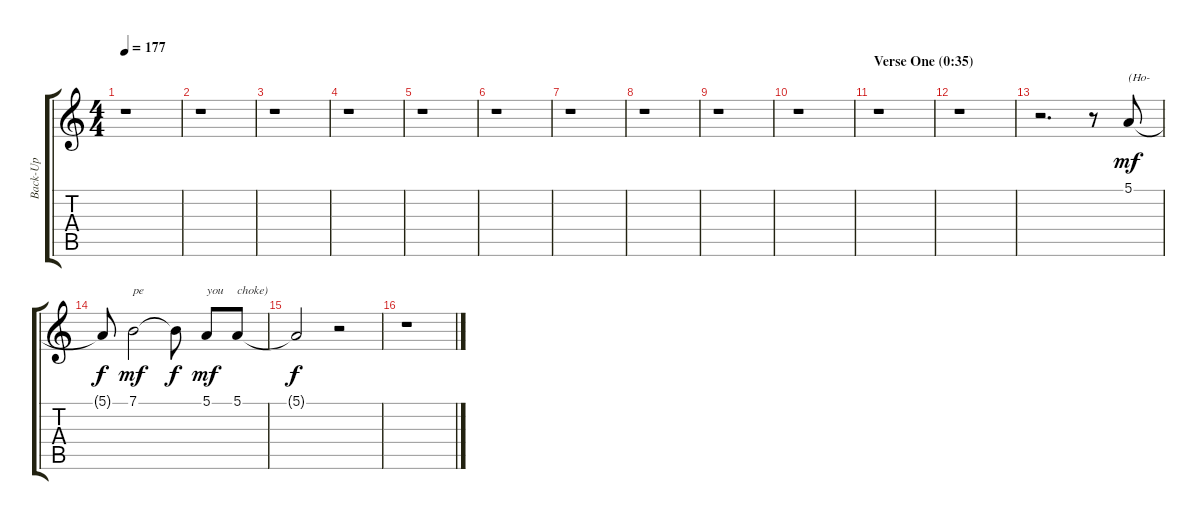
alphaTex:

\track ("Back-Up" "Back-Up") {instrument baritonesax}
\staff {score tabs}
\tuning (E4 B3 G3 D3 A2 D2) {hide}
\ts (4 4)
\tempo 177
\clef g2
\ks c
r.1{dy mf} |
r.1 |
r.1 |
r.1 |
r.1 |
r.1 |
r.1 |
r.1 |
r.1 |
r.1 |
\section ("" "Verse One (0:35)")
r.1 |
r.1 |
r.2{d} r.8 5.1.8{txt "(Ho-"} |
5.1{t}.8{dy f} 7.1.2{txt "pe" dy mf} 7.1{t}.8{dy f} 5.1.8{txt "you" dy mf} 5.1.8{txt "choke)"} |
5.1{t}.2{dy f} r.2 |
r.1
